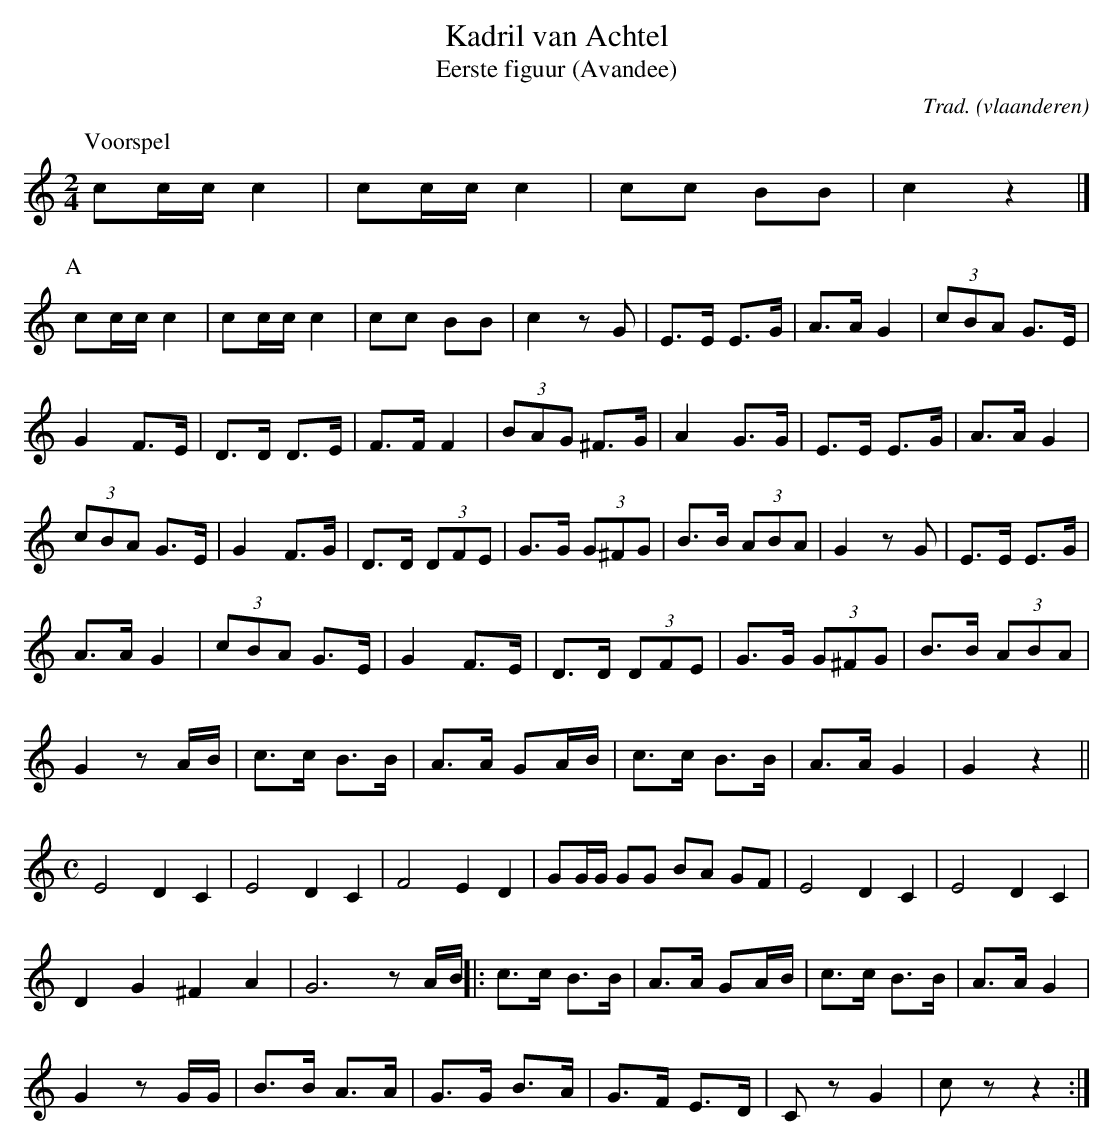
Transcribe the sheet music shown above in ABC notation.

X:1
T:Kadril van Achtel
T:Eerste figuur (Avandee)
O:vlaanderen
C:Trad.
L:1/8
M:2/4
K:C
P:Voorspel
cc/c/ c2 | cc/c/ c2 | cc BB | c2 z2 |]
P:A
cc/c/ c2 | cc/c/ c2 | cc BB | c2 z G | E>E E>G | A>A  G2 | (3cBA G>E |
G2 F>E | D>D D>E | F>F F2 | (3BAG ^F>G | A2 G>G | E>E E>G | A>A G2 |
(3cBA G>E | G2 F>G | D>D (3DFE | G>G (3G^FG | B>B (3ABA | G2 z G | E>E E>G |
A>A G2 | (3 cBA G>E | G2 F>E | D>D (3DFE | G>G (3G^FG | B>B (3ABA |
G2 z A/B/ | c>c B>B | A>A GA/B/ | c>c B>B | A>A G2 | G2 z2 ||
M:C
L:1/4
E2 D C | E2 D C | F2 E D | G/G/4G/4 G/G/ B/A/ G/F/ | E2 D C | E2 D C |
D G ^F A | G3 z/ A/4B/4 ||\
M:2/4 \
L:1/8 \
|:c>c B>B | A>A GA/B/ | c>c B>B | A>A G2 |
G2 z G/G/ |B>B A>A | G>G B>A | G>F E>D | C z G2 | c z z2 :|
